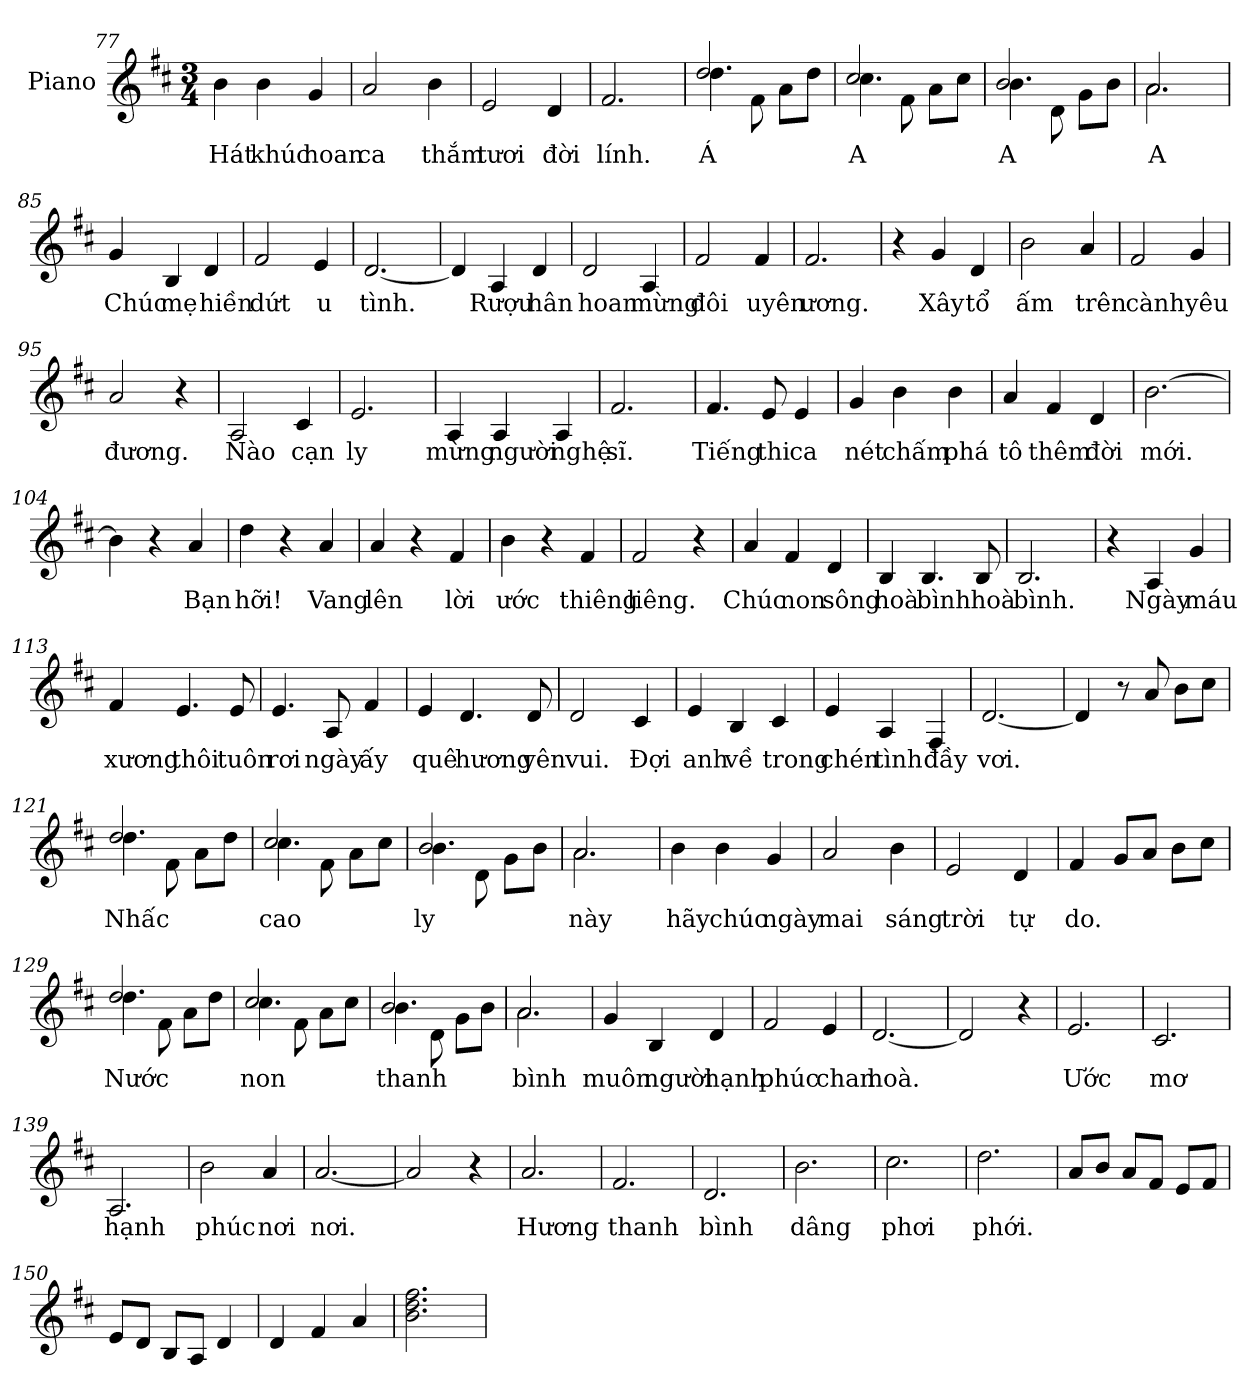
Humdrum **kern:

**kern	**text
*part1	*part1
*staff1	*staff1
*I"Piano	*
*I'Pno.	*
*clefG2	*
*k[f#c#]	*
*M3/4	*
=77	=77
4b\	Hát
4b\	khúc
4g/	hoan
=78	=78
2a/	ca
4b\	thắm
=79	=79
2e/	tươi
4d/	đời
=80	=80
2.f#/	lính.
=81	=81
*^	*
2.dd/	4.dd\	Á
.	8f#\	.
.	8a\L	.
.	8dd\J	.
=82	=82	=82
2.cc#/	4.cc#\	A
.	8f#\	.
.	8a\L	.
.	8cc#\J	.
!!LO:LB:g=z	!!
=83	=83	=83
2.b/	4.b\	A
.	8d\	.
.	8g\L	.
.	8b\J	.
=84	=84	=84
2.a/	2.a\	A
*v	*v	*
=85	=85
4g/	Chúc
4B/	mẹ
4d/	hiền
=86	=86
2f#/	dứt
4e/	u
=87	=87
[2.d/	tình.
=88	=88
4d/]	.
4A/	Rượu
4d/	hân
=89	=89
2d/	hoan
4A/	mừng
=90	=90
2f#/	đôi
4f#/	uyên
=91	=91
2.f#/	ương.
!!LO:LB:g=z
=92	=92
4r	.
4g/	Xây
4d/	tổ
=93	=93
2b\	ấm
4a/	trên
=94	=94
2f#/	cành
4g/	yêu
=95	=95
2a/	đương.
4r	.
=96	=96
2A/	Nào
4c#/	cạn
=97	=97
2.e/	ly
=98	=98
4A/	mừng
4A/	người
4A/	nghệ
=99	=99
2.f#/	sĩ.
=100	=100
4.f#/	Tiếng
8e/	thi
4e/	ca
!!LO:LB:g=z
=101	=101
4g/	nét
4b\	chấm
4b\	phá
=102	=102
4a/	tô
4f#/	thêm
4d/	đời
=103	=103
[2.b\	mới.
=104	=104
4b\]	.
4r	.
4a/	Bạn
=105	=105
4dd\	hỡi!
4r	.
4a/	Vang
=106	=106
4a/	lên
4r	.
4f#/	lời
=107	=107
4b\	ước
4r	.
4f#/	thiêng
=108	=108
2f#/	liêng.
4r	.
!!LO:LB:g=z
=109	=109
4a/	Chúc
4f#/	non
4d/	sông
=110	=110
4B/	hoà
4.B/	bình
8B/	hoà
=111	=111
2.B/	bình.
=112	=112
4r	.
4A/	Ngày
4g/	máu
=113	=113
4f#/	xương
4.e/	thôi
8e/	tuôn
=114	=114
4.e/	rơi
8A/	ngày
4f#/	ấy
!!LO:LB:g=z
=115	=115
4e/	quê
4.d/	hương
8d/	yên
=116	=116
2d/	vui.
4c#/	Đợi
=117	=117
4e/	anh
4B/	về
4c#/	trong
=118	=118
4e/	chén
4A/	tình
4F#/	đầy
=119	=119
[2.d/	vơi.
=120	=120
4d/]	.
8r	.
8a/	.
8b\L	.
8cc#\J	.
=121	=121
*^	*
2.dd/	4.dd\	Nhấc
.	8f#\	.
.	8a\L	.
.	8dd\J	.
!!LO:LB:g=z	!!
=122	=122	=122
2.cc#/	4.cc#\	cao
.	8f#\	.
.	8a\L	.
.	8cc#\J	.
=123	=123	=123
2.b/	4.b\	ly
.	8d\	.
.	8g\L	.
.	8b\J	.
=124	=124	=124
2.a/	2.a\	này
*v	*v	*
=125	=125
4b\	hãy
4b\	chúc
4g/	ngày
=126	=126
2a/	mai
4b\	sáng
=127	=127
2e/	trời
4d/	tự
=128	=128
4f#/	do.
8g/L	.
8a/J	.
8b\L	.
8cc#\J	.
=129	=129
*^	*
2.dd/	4.dd\	Nước
.	8f#\	.
.	8a\L	.
.	8dd\J	.
!!LO:LB:g=z	!!
=130	=130	=130
2.cc#/	4.cc#\	non
.	8f#\	.
.	8a\L	.
.	8cc#\J	.
=131	=131	=131
2.b/	4.b\	thanh
.	8d\	.
.	8g\L	.
.	8b\J	.
=132	=132	=132
2.a/	2.a\	bình
*v	*v	*
=133	=133
4g/	muôn
4B/	người
4d/	hạnh
=134	=134
2f#/	phúc
4e/	chan
=135	=135
[2.d/	hoà.
=136	=136
2d/]	.
4r	.
=137	=137
2.e/	Ước
=138	=138
2.c#/	mơ
=139	=139
2.A/	hạnh
!!LO:LB:g=z
=140	=140
2b\	phúc
4a/	nơi
=141	=141
[2.a/	nơi.
=142	=142
2a/]	.
4r	.
=143	=143
2.a/	Hương
=144	=144
2.f#/	thanh
=145	=145
2.d/	bình
=146	=146
2.b\	dâng
=147	=147
2.cc#\	phơi
=148	=148
2.dd\	phới.
=149	=149
8a/L	.
8b/J	.
8a/L	.
8f#/J	.
8e/L	.
8f#/J	.
=150	=150
8e/L	.
8d/J	.
8B/L	.
8A/J	.
4d/	.
!!LO:LB:g=z
=151	=151
4d/	.
4f#/	.
4a/	.
=152	=152
2.b\ 2.dd\ 2.ff#\	.
=	=
*-	*-
